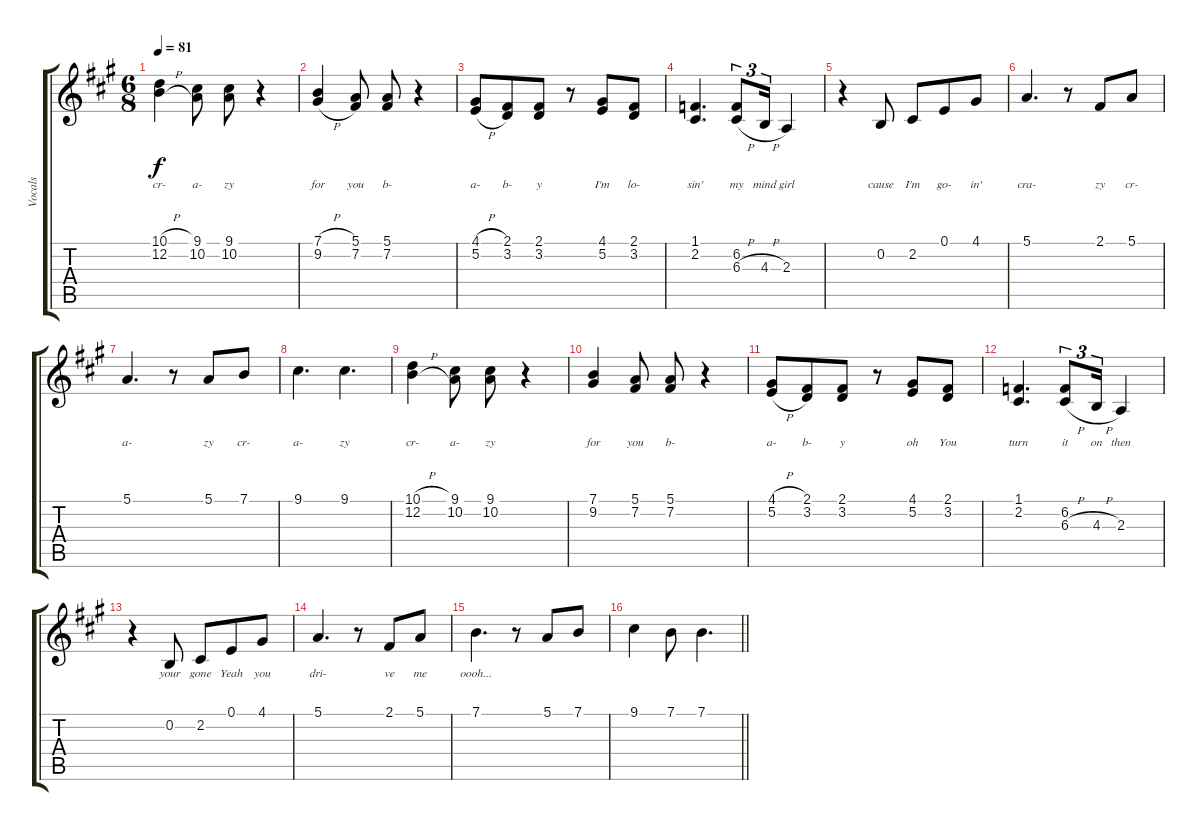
\track ("Vocals" "Vocals") {instrument altosax}
\staff {score tabs}
\tuning (E4 B3 G3 D3 A2 E2) {hide}
\ts (6 8)
\tempo 81
\clef g2
\ks a
(10.1{h} 12.2{h}).4{lyrics (0 "cr-") lyrics (1 "") lyrics (2 "") lyrics (3 "") lyrics (4 "") dy f} (9.1 10.2).8{lyrics (0 "a-") lyrics (1 "") lyrics (2 "") lyrics (3 "") lyrics (4 "")} (9.1 10.2).8{lyrics (0 "zy") lyrics (1 "") lyrics (2 "") lyrics (3 "") lyrics (4 "")} r.4 |
(7.1{h} 9.2{h}).4{lyrics (0 "for") lyrics (1 "") lyrics (2 "") lyrics (3 "") lyrics (4 "")} (5.1 7.2).8{lyrics (0 "you") lyrics (1 "") lyrics (2 "") lyrics (3 "") lyrics (4 "")} (5.1 7.2).8{lyrics (0 "b-") lyrics (1 "") lyrics (2 "") lyrics (3 "") lyrics (4 "")} r.4 |
(4.1{h} 5.2{h}).8{lyrics (0 "a-") lyrics (1 "") lyrics (2 "") lyrics (3 "") lyrics (4 "")} (2.1 3.2).8{lyrics (0 "b-") lyrics (1 "") lyrics (2 "") lyrics (3 "") lyrics (4 "")} (2.1 3.2).8{lyrics (0 "y") lyrics (1 "") lyrics (2 "") lyrics (3 "") lyrics (4 "")} r.8 (4.1 5.2).8{lyrics (0 "I'm") lyrics (1 "") lyrics (2 "") lyrics (3 "") lyrics (4 "")} (2.1 3.2).8{lyrics (0 "lo-") lyrics (1 "") lyrics (2 "") lyrics (3 "") lyrics (4 "")} |
(1.1 2.2).4{d lyrics (0 "sin'") lyrics (1 "") lyrics (2 "") lyrics (3 "") lyrics (4 "")} (6.2 6.3{h}).8{tu (3 2) lyrics (0 "my") lyrics (1 "") lyrics (2 "") lyrics (3 "") lyrics (4 "")} 4.3{h}.16{tu (3 2) lyrics (0 "mind") lyrics (1 "") lyrics (2 "") lyrics (3 "") lyrics (4 "")} 2.3.4{lyrics (0 "girl") lyrics (1 "") lyrics (2 "") lyrics (3 "") lyrics (4 "")} |
r.4 0.2.8{lyrics (0 "cause") lyrics (1 "") lyrics (2 "") lyrics (3 "") lyrics (4 "")} 2.2.8{lyrics (0 "I'm") lyrics (1 "") lyrics (2 "") lyrics (3 "") lyrics (4 "")} 0.1.8{lyrics (0 "go-") lyrics (1 "") lyrics (2 "") lyrics (3 "") lyrics (4 "")} 4.1.8{lyrics (0 "in'") lyrics (1 "") lyrics (2 "") lyrics (3 "") lyrics (4 "")} |
5.1.4{d lyrics (0 "cra-") lyrics (1 "") lyrics (2 "") lyrics (3 "") lyrics (4 "")} r.8 2.1.8{lyrics (0 "zy") lyrics (1 "") lyrics (2 "") lyrics (3 "") lyrics (4 "")} 5.1.8{lyrics (0 "cr-") lyrics (1 "") lyrics (2 "") lyrics (3 "") lyrics (4 "")} |
5.1.4{d lyrics (0 "a-") lyrics (1 "") lyrics (2 "") lyrics (3 "") lyrics (4 "")} r.8 5.1.8{lyrics (0 "zy") lyrics (1 "") lyrics (2 "") lyrics (3 "") lyrics (4 "")} 7.1.8{lyrics (0 "cr-") lyrics (1 "") lyrics (2 "") lyrics (3 "") lyrics (4 "")} |
9.1.4{d lyrics (0 "a-") lyrics (1 "") lyrics (2 "") lyrics (3 "") lyrics (4 "")} 9.1.4{d lyrics (0 "zy") lyrics (1 "") lyrics (2 "") lyrics (3 "") lyrics (4 "")} |
(10.1{h} 12.2{h}).4{lyrics (0 "cr-") lyrics (1 "") lyrics (2 "") lyrics (3 "") lyrics (4 "")} (9.1 10.2).8{lyrics (0 "a-") lyrics (1 "") lyrics (2 "") lyrics (3 "") lyrics (4 "")} (9.1 10.2).8{lyrics (0 "zy") lyrics (1 "") lyrics (2 "") lyrics (3 "") lyrics (4 "")} r.4 |
(7.1 9.2).4{lyrics (0 "for") lyrics (1 "") lyrics (2 "") lyrics (3 "") lyrics (4 "")} (5.1 7.2).8{lyrics (0 "you") lyrics (1 "") lyrics (2 "") lyrics (3 "") lyrics (4 "")} (5.1 7.2).8{lyrics (0 "b-") lyrics (1 "") lyrics (2 "") lyrics (3 "") lyrics (4 "")} r.4 |
(4.1{h} 5.2{h}).8{lyrics (0 "a-") lyrics (1 "") lyrics (2 "") lyrics (3 "") lyrics (4 "")} (2.1 3.2).8{lyrics (0 "b-") lyrics (1 "") lyrics (2 "") lyrics (3 "") lyrics (4 "")} (2.1 3.2).8{lyrics (0 "y") lyrics (1 "") lyrics (2 "") lyrics (3 "") lyrics (4 "")} r.8 (4.1 5.2).8{lyrics (0 "oh") lyrics (1 "") lyrics (2 "") lyrics (3 "") lyrics (4 "")} (2.1 3.2).8{lyrics (0 "You") lyrics (1 "") lyrics (2 "") lyrics (3 "") lyrics (4 "")} |
(1.1 2.2).4{d lyrics (0 "turn") lyrics (1 "") lyrics (2 "") lyrics (3 "") lyrics (4 "")} (6.2 6.3{h}).8{tu (3 2) lyrics (0 "it") lyrics (1 "") lyrics (2 "") lyrics (3 "") lyrics (4 "")} 4.3{h}.16{tu (3 2) lyrics (0 "on") lyrics (1 "") lyrics (2 "") lyrics (3 "") lyrics (4 "")} 2.3.4{lyrics (0 "then") lyrics (1 "") lyrics (2 "") lyrics (3 "") lyrics (4 "")} |
r.4 0.2.8{lyrics (0 "your") lyrics (1 "") lyrics (2 "") lyrics (3 "") lyrics (4 "")} 2.2.8{lyrics (0 "gone") lyrics (1 "") lyrics (2 "") lyrics (3 "") lyrics (4 "")} 0.1.8{lyrics (0 "Yeah") lyrics (1 "") lyrics (2 "") lyrics (3 "") lyrics (4 "")} 4.1.8{lyrics (0 "you") lyrics (1 "") lyrics (2 "") lyrics (3 "") lyrics (4 "")} |
5.1.4{d lyrics (0 "dri-") lyrics (1 "") lyrics (2 "") lyrics (3 "") lyrics (4 "")} r.8 2.1.8{lyrics (0 "ve") lyrics (1 "") lyrics (2 "") lyrics (3 "") lyrics (4 "")} 5.1.8{lyrics (0 "me") lyrics (1 "") lyrics (2 "") lyrics (3 "") lyrics (4 "")} |
7.1.4{d lyrics (0 "oooh...") lyrics (1 "") lyrics (2 "") lyrics (3 "") lyrics (4 "")} r.8 5.1.8 7.1.8 |
\barLineRight lightlight
9.1.4 7.1.8 7.1.4{d}
